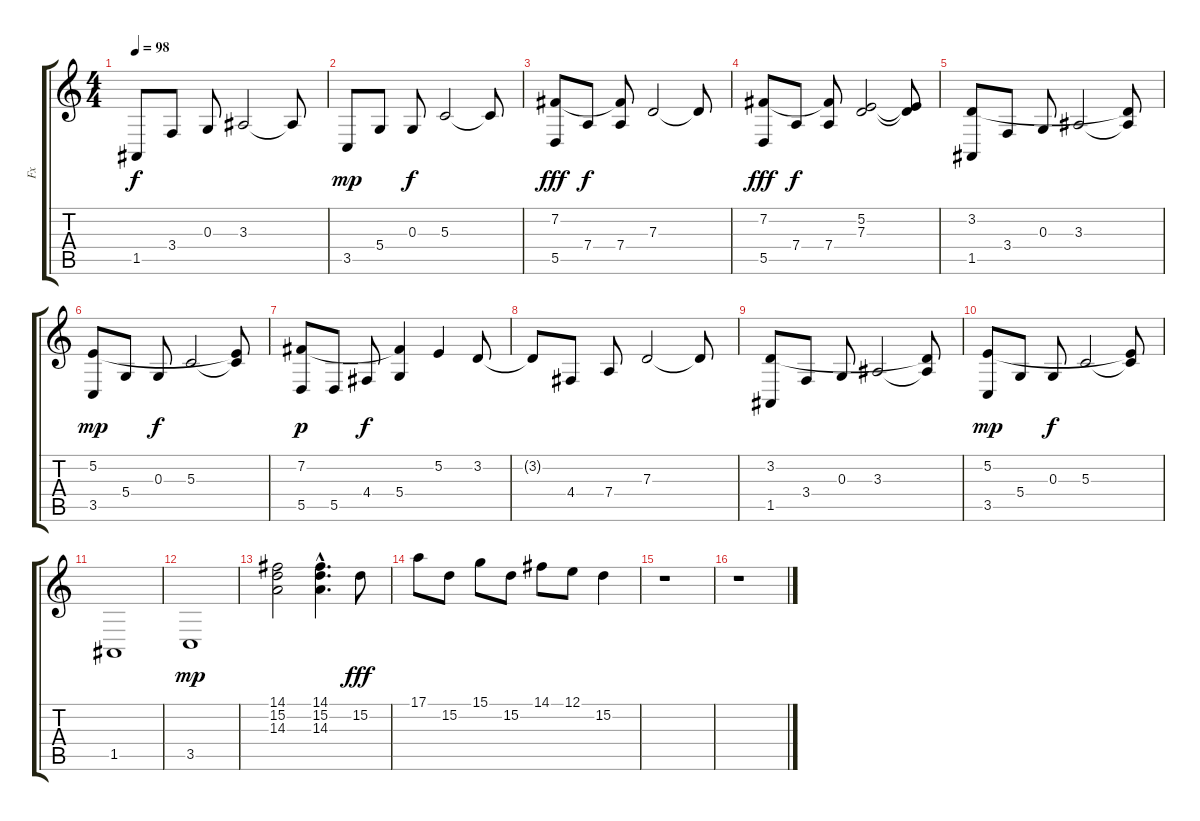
\track ("Fx" "Fx") {instrument pad2warm}
\staff {score tabs}
\tuning (E4 B3 G3 D3 A2 E2) {hide}
\ts (4 4)
\tempo 98
\clef g2
\ks c
1.5.8{dy f volume 11} 3.4.8 0.3.8 3.3.2 3.3{t}.8 |
3.5.8{dy mp} 5.4.8 0.3.8{dy f} 5.3.2 5.3{t}.8 |
(7.2 5.5).8{dy fff} 7.4.8{dy f} (7.2{t} 7.4).8 7.3.2 7.3{t}.8 |
(7.2 5.5).8{dy fff} 7.4.8{dy f} (7.2{t} 7.4).8 (5.2 7.3).2 (5.2{t} 7.3{t}).8 |
(3.2 1.5).8{volume 11} 3.4.8 0.3.8 3.3.2 (3.2{t} 3.3{t}).8 |
(5.2 3.5).8{dy mp} 5.4.8 0.3.8{dy f} 5.3.2 (5.2{t} 5.3{t}).8 |
(7.2 5.5).8{dy p} 5.5.8 4.4.8{dy f} (7.2{t} 5.4).4 5.2.4 3.2.8 |
3.2{t}.8 4.4.8 7.4.8 7.3.2 7.3{t}.8 |
(3.2 1.5).8{volume 11} 3.4.8 0.3.8 3.3.2 (3.2{t} 3.3{t}).8 |
(5.2 3.5).8{dy mp} 5.4.8 0.3.8{dy f} 5.3.2 (5.2{t} 5.3{t}).8 |
1.5.1{volume 12} |
3.5.1{dy mp} |
(14.1 15.2 14.3).2 (14.1{hac} 15.2{hac} 14.3{hac}).4{d} 15.2.8{dy fff volume 16} |
17.1.8 15.2.8 15.1.8 15.2.8 14.1.8 12.1.8 15.2.4 |
r.1 |
r.1
